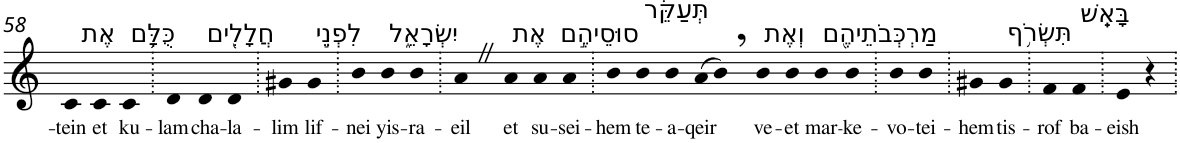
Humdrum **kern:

**kern	**text
*part1	*part1
*staff1	*staff1
*I"Piano	*
*I'Pno	*
!!LO:PB:g=z
*clefG2	*
*k[]	*
=58	=58
!	!LO:LY:b
4c	-tein
!LO:TX:a:t=אֶת	!
!	!LO:LY:b
4c	et
!LO:TX:a:t=כֻּלָּ֛ם	!
!	!LO:LY:b
4c	ku-
=59.	=59.
!	!LO:LY:b
4d	-lam
!LO:TX:a:t=חֲלָלִ֖ים	!
!	!LO:LY:b
4d	cha-
!	!LO:LY:b
4d	-la-
=60.	=60.
!	!LO:LY:b
4g#X	-lim
!LO:TX:a:t=לִפְנֵ֣י	!
!	!LO:LY:b
4g#	lif-
=61.	=61.
!	!LO:LY:b
4b	-nei
!LO:TX:a:t=יִשְׂרָאֵ֑ל	!
!	!LO:LY:b
4b	yis-
!	!LO:LY:b
4b	-ra-
=62.	=62.
!	!LO:LY:b
4aZ	-eil
!LO:TX:a:t=אֶת	!
!	!LO:LY:b
4a	et
!LO:TX:a:t=סוּסֵיהֶ֣ם	!
!	!LO:LY:b
4a	su-
!	!LO:LY:b
4a	-sei-
=63.	=63.
!	!LO:LY:b
4b	-hem
!LO:TX:a:t=תְּעַקֵּ֔ר	!
!	!LO:LY:b
4b	te-
!	!LO:LY:b
4b	-a-
!	!LO:LY:b
(>8a	-qeir
8b,)	.
!LO:TX:a:t=וְאֶת	!
!	!LO:LY:b
4b	ve-
!	!LO:LY:b
4b	-et
!LO:TX:a:t=מַרְכְּבֹתֵיהֶ֖ם	!
!	!LO:LY:b
4b	mar-
!	!LO:LY:b
4b	-ke-
=64.	=64.
!	!LO:LY:b
4b	-vo-
!	!LO:LY:b
4b	-tei-
=65.	=65.
!	!LO:LY:b
4g#X	-hem
!LO:TX:a:t=תִּשְׂרֹ֥ף	!
!	!LO:LY:b
4g#	tis-
=66.	=66.
!	!LO:LY:b
4f	-rof
!LO:TX:a:t=בָּאֵֽשׁ	!
!	!LO:LY:b
4f	ba-
=67.	=67.
!	!LO:LY:b
4e	-eish
4r	.
=.	=.
*-	*-
